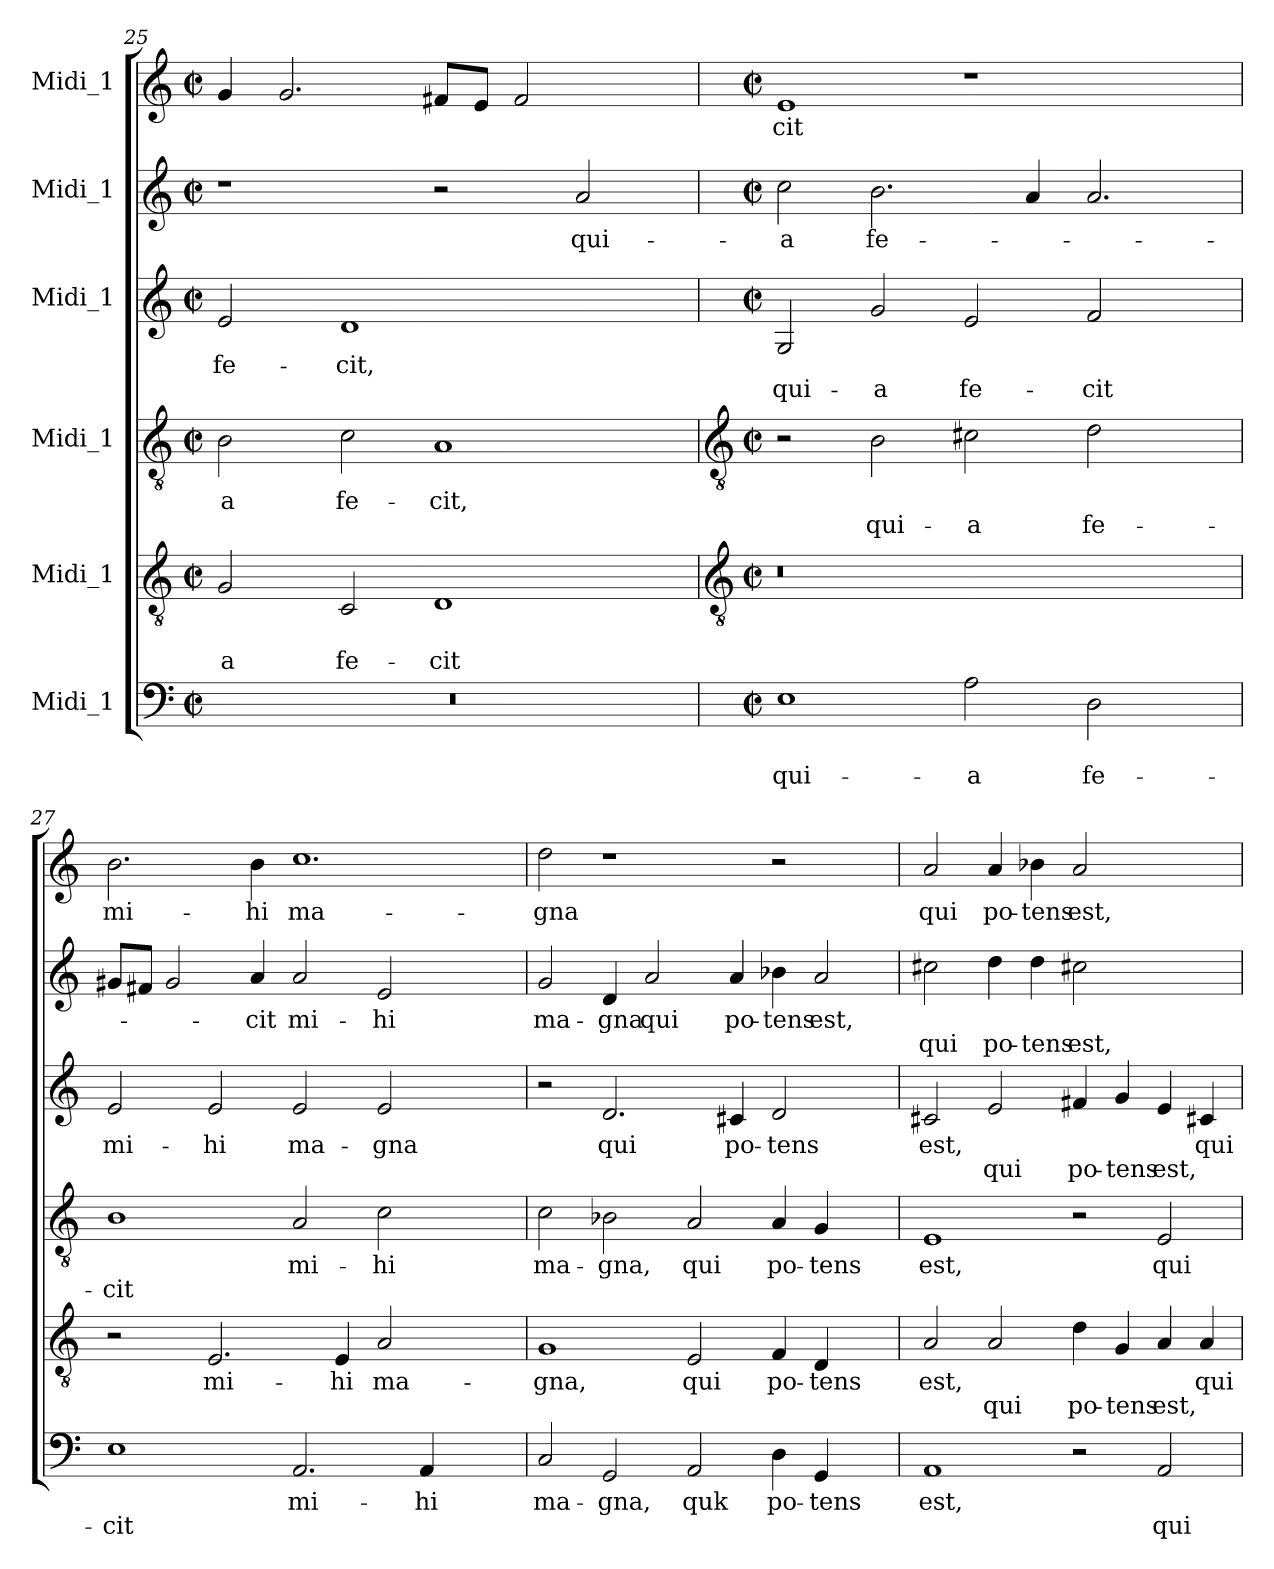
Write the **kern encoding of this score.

**kern	**text	**text	**kern	**text	**text	**kern	**text	**text	**kern	**text	**text	**kern	**text	**text	**kern	**text
*part6	*part6	*part6	*part5	*part5	*part5	*part4	*part4	*part4	*part3	*part3	*part3	*part2	*part2	*part2	*part1	*part1
*staff6	*staff6	*staff6	*staff5	*staff5	*staff5	*staff4	*staff4	*staff4	*staff3	*staff3	*staff3	*staff2	*staff2	*staff2	*staff1	*staff1
*I"Midi_1	*	*	*I"Midi_1	*	*	*I"Midi_1	*	*	*I"Midi_1	*	*	*I"Midi_1	*	*	*I"Midi_1	*
*clefF4	*	*	*clefGv2	*	*	*clefGv2	*	*	*clefG2	*	*	*clefG2	*	*	*clefG2	*
*k[]	*	*	*k[]	*	*	*k[]	*	*	*k[]	*	*	*k[]	*	*	*k[]	*
*C:	*	*	*C:	*	*	*C:	*	*	*C:	*	*	*C:	*	*	*C:	*
*M4/2	*	*	*M4/2	*	*	*M4/2	*	*	*M4/2	*	*	*M4/2	*	*	*M4/2	*
*met(c|)	*	*	*met(c|)	*	*	*met(c|)	*	*	*met(c|)	*	*	*met(c|)	*	*	*met(c|)	*
=25	=25	=25	=25	=25	=25	=25	=25	=25	=25	=25	=25	=25	=25	=25	=25	=25
!	!	!	!	!	!LO:LY:b	!	!LO:LY:b	!	!	!LO:LY:b	!	!	!	!	!	!
0r	.	.	2G	.	-a	2B	-a	.	2e	fe-	.	1r	.	.	4g	.
.	.	.	.	.	.	.	.	.	.	.	.	.	.	.	2.g	.
!	!	!	!	!	!LO:LY:b	!	!LO:LY:b	!	!	!LO:LY:b	!	!	!	!	!	!
.	.	.	2C	.	fe-	2c	fe-	.	1d	-cit,	.	.	.	.	.	.
!	!	!	!	!	!LO:LY:b	!	!LO:LY:b	!	!	!	!	!	!	!	!	!
.	.	.	1D	.	-cit	1A	-cit,	.	.	.	.	2r	.	.	8f#L	.
.	.	.	.	.	.	.	.	.	.	.	.	.	.	.	8eJ	.
.	.	.	.	.	.	.	.	.	.	.	.	.	.	.	2f#	.
!	!	!	!	!	!	!	!	!	!	!	!	!	!LO:LY:b	!	!	!
.	.	.	.	.	.	.	.	.	2ryy	.	.	2a	qui-	.	.	.
.	.	.	.	.	.	.	.	.	.	.	.	.	.	.	4ryy	.
!!LO:LB:g=z
=26	=26	=26	=26	=26	=26	=26	=26	=26	=26	=26	=26	=26	=26	=26	=26	=26
*	*	*	*clefGv2	*	*	*clefGv2	*	*	*	*	*	*	*	*	*	*
*M4/2	*	*	*M4/2	*	*	*M4/2	*	*	*M4/2	*	*	*M4/2	*	*	*M4/2	*
*met(c|)	*	*	*met(c|)	*	*	*met(c|)	*	*	*met(c|)	*	*	*met(c|)	*	*	*met(c|)	*
!	!	!LO:LY:b	!	!	!	!	!	!	!	!	!LO:LY:b	!	!LO:LY:b	!	!	!LO:LY:b
1E	.	qui-	0r	.	.	2r	.	.	2G	.	qui-	2cc	-a	.	1e	-cit
!	!	!	!	!	!	!	!	!LO:LY:b	!	!	!LO:LY:b	!	!LO:LY:b	!	!	!
.	.	.	.	.	.	2B	.	qui-	2g	.	-a	2.b	fe-	.	.	.
!	!	!LO:LY:b	!	!	!	!	!	!LO:LY:b	!	!	!LO:LY:b	!	!	!	!	!
2A	.	-a	.	.	.	2c#X	.	-a	2e	.	fe-	.	.	.	1r	.
.	.	.	.	.	.	.	.	.	.	.	.	4a	.	.	.	.
!	!	!LO:LY:b	!	!	!	!	!	!LO:LY:b	!	!	!LO:LY:b	!	!	!	!	!
2D	.	fe-	.	.	.	2d	.	fe-	2f	.	-cit	2.a	.	.	.	.
4ryy	.	.	4ryy	.	.	4ryy	.	.	4ryy	.	.	.	.	.	4ryy	.
=27	=27	=27	=27	=27	=27	=27	=27	=27	=27	=27	=27	=27	=27	=27	=27	=27
!	!	!LO:LY:b	!	!	!	!	!	!LO:LY:b	!	!LO:LY:b	!	!	!	!	!	!LO:LY:b
1E	.	-cit	2r	.	.	1B	.	-cit	2e	mi-	.	8g#L	.	.	2.b	mi-
.	.	.	.	.	.	.	.	.	.	.	.	8f#J	.	.	.	.
.	.	.	.	.	.	.	.	.	.	.	.	2g#	.	.	.	.
!	!	!	!	!LO:LY:b	!	!	!	!	!	!LO:LY:b	!	!	!	!	!	!
.	.	.	2.E	mi-	.	.	.	.	2e	-hi	.	.	.	.	.	.
!	!	!	!	!	!	!	!	!	!	!	!	!	!LO:LY:b	!	!	!LO:LY:b
.	.	.	.	.	.	.	.	.	.	.	.	4a	-cit	.	4b	-hi
!	!LO:LY:b	!	!	!	!	!	!LO:LY:b	!	!	!LO:LY:b	!	!	!LO:LY:b	!	!	!LO:LY:b
2.AA	mi-	.	.	.	.	2A	mi-	.	2e	ma-	.	2a	mi-	.	1.cc	ma-
!	!	!	!	!LO:LY:b	!	!	!	!	!	!	!	!	!	!	!	!
.	.	.	4E	-hi	.	.	.	.	.	.	.	.	.	.	.	.
!	!	!	!	!LO:LY:b	!	!	!LO:LY:b	!	!	!LO:LY:b	!	!	!LO:LY:b	!	!	!
.	.	.	2A	ma-	.	2c	-hi	.	2e	-gna	.	2e	-hi	.	.	.
!	!LO:LY:b	!	!	!	!	!	!	!	!	!	!	!	!	!	!	!
4AA	-hi	.	.	.	.	.	.	.	.	.	.	.	.	.	.	.
2ryy	.	.	2ryy	.	.	2ryy	.	.	2ryy	.	.	2ryy	.	.	.	.
=28	=28	=28	=28	=28	=28	=28	=28	=28	=28	=28	=28	=28	=28	=28	=28	=28
!	!LO:LY:b	!	!	!LO:LY:b	!	!	!LO:LY:b	!	!	!	!	!	!LO:LY:b	!	!	!LO:LY:b
2C	ma-	.	1G	-gna,	.	2c	ma-	.	2r	.	.	2g	ma-	.	2dd	-gna
!	!LO:LY:b	!	!	!	!	!	!LO:LY:b	!	!	!LO:LY:b	!	!	!LO:LY:b	!	!	!
2GG	-gna,	.	.	.	.	2B-X	-gna,	.	2.d	qui	.	4d	-gna	.	1r	.
!	!	!	!	!	!	!	!	!	!	!	!	!	!LO:LY:b	!	!	!
.	.	.	.	.	.	.	.	.	.	.	.	2a	qui	.	.	.
!	!LO:LY:b	!	!	!LO:LY:b	!	!	!LO:LY:b	!	!	!	!	!	!	!	!	!
2AA	quk	.	2E	qui	.	2A	qui	.	.	.	.	.	.	.	.	.
!	!	!	!	!	!	!	!	!	!	!LO:LY:b	!	!	!LO:LY:b	!	!	!
.	.	.	.	.	.	.	.	.	4c#X	po-	.	4a	po-	.	.	.
!	!LO:LY:b	!	!	!LO:LY:b	!	!	!LO:LY:b	!	!	!LO:LY:b	!	!	!LO:LY:b	!	!	!
4D	po-	.	4F	po-	.	4A	po-	.	2d	-tens	.	4b-X	-tens	.	2r	.
!	!LO:LY:b	!	!	!LO:LY:b	!	!	!LO:LY:b	!	!	!	!	!	!LO:LY:b	!	!	!
4GG	-tens	.	4D	-tens	.	4G	-tens	.	.	.	.	2a	est,	.	.	.
4ryy	.	.	4ryy	.	.	4ryy	.	.	4ryy	.	.	.	.	.	4ryy	.
=29	=29	=29	=29	=29	=29	=29	=29	=29	=29	=29	=29	=29	=29	=29	=29	=29
!	!LO:LY:b	!	!	!LO:LY:b	!	!	!LO:LY:b	!	!	!LO:LY:b	!	!	!	!LO:LY:b	!	!LO:LY:b
1AA	est,	.	2A	est,	.	1E	est,	.	2c#X	est,	.	2cc#X	.	qui	2a	qui
!	!	!	!	!	!LO:LY:b	!	!	!	!	!	!LO:LY:b	!	!	!LO:LY:b	!	!LO:LY:b
.	.	.	2A	.	qui	.	.	.	2e	.	qui	4dd	.	po-	4a	po-
!	!	!	!	!	!	!	!	!	!	!	!	!	!	!LO:LY:b	!	!LO:LY:b
.	.	.	.	.	.	.	.	.	.	.	.	4dd	.	-tens	4b-X	-tens
!	!	!	!	!	!LO:LY:b	!	!	!	!	!	!LO:LY:b	!	!	!LO:LY:b	!	!LO:LY:b
2r	.	.	4d	.	po-	2r	.	.	4f#X	.	po-	2cc#X	.	est,	2a	est,
!	!	!	!	!	!LO:LY:b	!	!	!	!	!	!LO:LY:b	!	!	!	!	!
.	.	.	4G	.	-tens	.	.	.	4g	.	-tens	.	.	.	.	.
!	!	!LO:LY:b	!	!	!LO:LY:b	!	!LO:LY:b	!	!	!	!LO:LY:b	!	!	!	!	!
2AA	.	qui	4A	.	est,	2E	qui	.	4e	.	est,	2ryy	.	.	2ryy	.
!	!	!	!	!LO:LY:b	!	!	!	!	!	!LO:LY:b	!	!	!	!	!	!
.	.	.	4A	qui	.	.	.	.	4c#X	qui	.	.	.	.	.	.
=	=	=	=	=	=	=	=	=	=	=	=	=	=	=	=	=
*-	*-	*-	*-	*-	*-	*-	*-	*-	*-	*-	*-	*-	*-	*-	*-	*-
